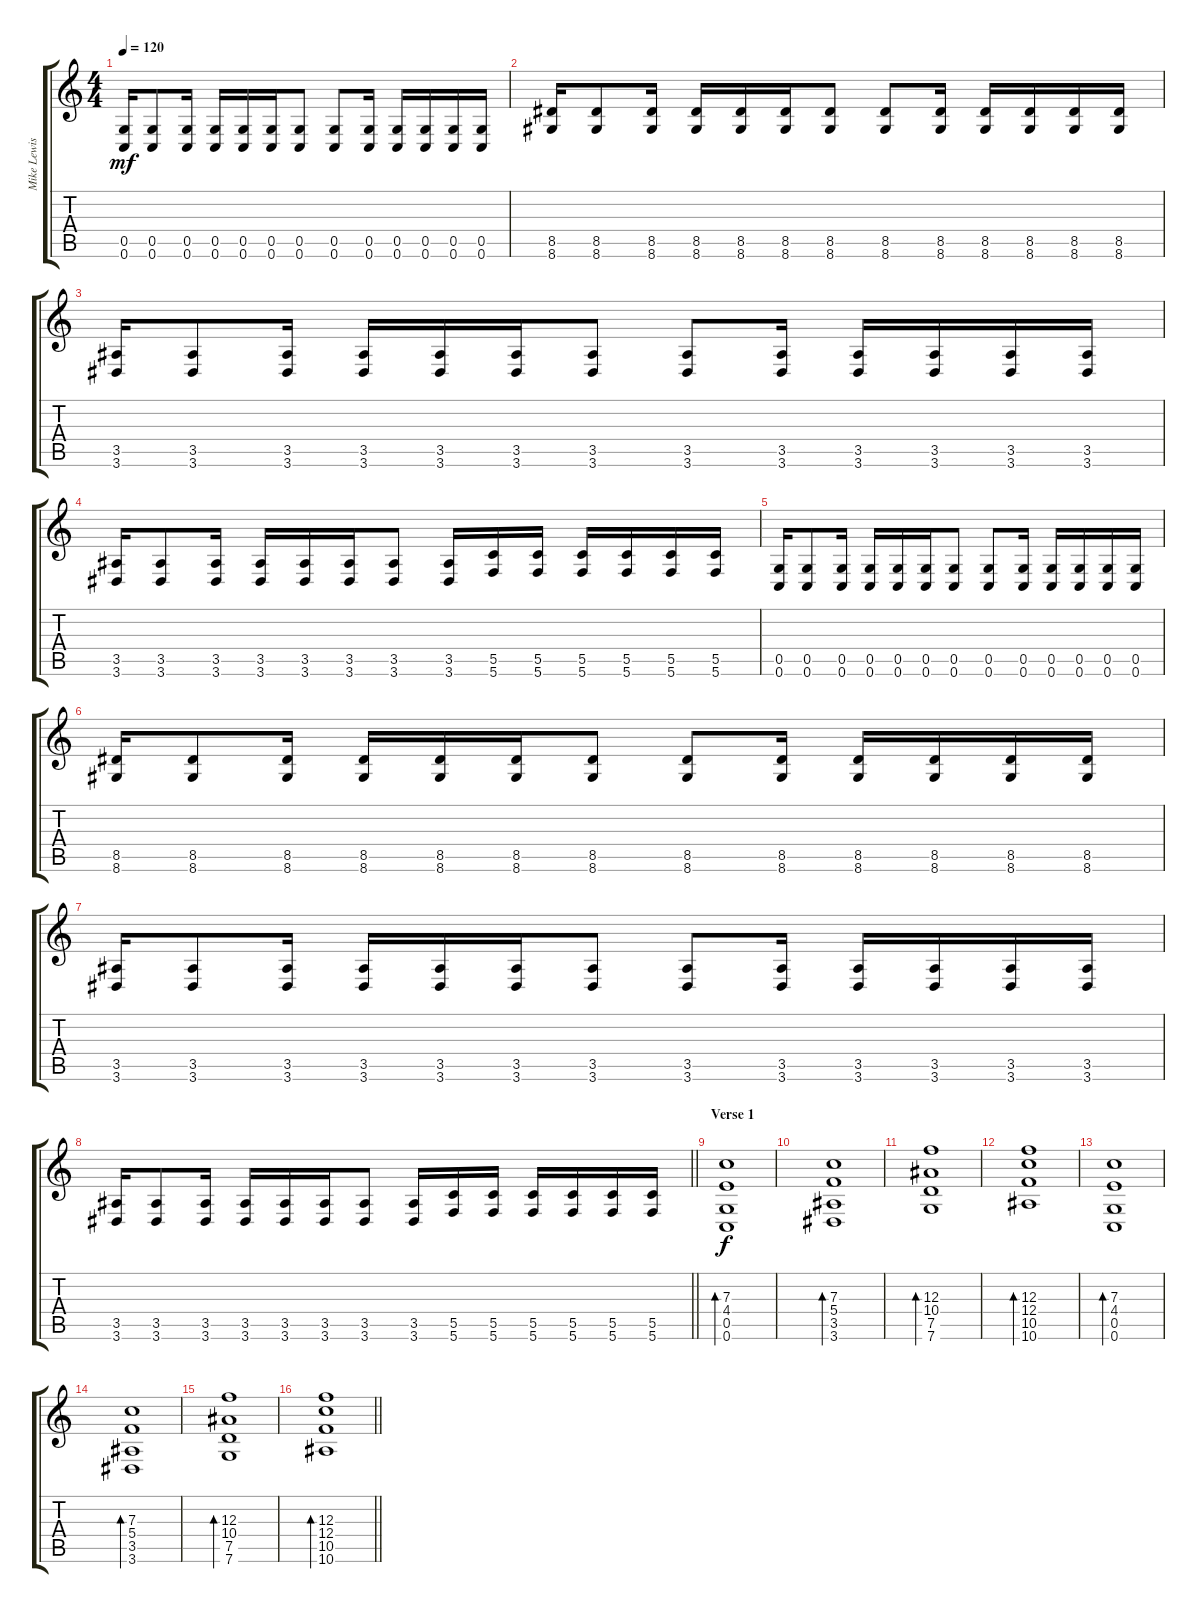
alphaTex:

\track ("Mike Lewis - Guitar" "Mike Lewis") {instrument overdrivenguitar}
\staff {score tabs}
\tuning (D4 A3 F3 C3 G2 C2) {hide}
\ts (4 4)
\tempo 120
\clef g2
\ks c
(0.5 0.6).16{dy mf} (0.5 0.6).8 (0.5 0.6).16 (0.5 0.6).16 (0.5 0.6).16 (0.5 0.6).16 (0.5 0.6).8 (0.5 0.6).8 (0.5 0.6).16 (0.5 0.6).16 (0.5 0.6).16 (0.5 0.6).16 (0.5 0.6).16 |
(8.5 8.6).16 (8.5 8.6).8 (8.5 8.6).16 (8.5 8.6).16 (8.5 8.6).16 (8.5 8.6).16 (8.5 8.6).8 (8.5 8.6).8 (8.5 8.6).16 (8.5 8.6).16 (8.5 8.6).16 (8.5 8.6).16 (8.5 8.6).16 |
(3.5 3.6).16 (3.5 3.6).8 (3.5 3.6).16 (3.5 3.6).16 (3.5 3.6).16 (3.5 3.6).16 (3.5 3.6).8 (3.5 3.6).8 (3.5 3.6).16 (3.5 3.6).16 (3.5 3.6).16 (3.5 3.6).16 (3.5 3.6).16 |
(3.5 3.6).16 (3.5 3.6).8 (3.5 3.6).16 (3.5 3.6).16 (3.5 3.6).16 (3.5 3.6).16 (3.5 3.6).8 (3.5 3.6).16 (5.5 5.6).16 (5.5 5.6).16 (5.5 5.6).16 (5.5 5.6).16 (5.5 5.6).16 (5.5 5.6).16 |
(0.5 0.6).16 (0.5 0.6).8 (0.5 0.6).16 (0.5 0.6).16 (0.5 0.6).16 (0.5 0.6).16 (0.5 0.6).8 (0.5 0.6).8 (0.5 0.6).16 (0.5 0.6).16 (0.5 0.6).16 (0.5 0.6).16 (0.5 0.6).16 |
(8.5 8.6).16 (8.5 8.6).8 (8.5 8.6).16 (8.5 8.6).16 (8.5 8.6).16 (8.5 8.6).16 (8.5 8.6).8 (8.5 8.6).8 (8.5 8.6).16 (8.5 8.6).16 (8.5 8.6).16 (8.5 8.6).16 (8.5 8.6).16 |
(3.5 3.6).16 (3.5 3.6).8 (3.5 3.6).16 (3.5 3.6).16 (3.5 3.6).16 (3.5 3.6).16 (3.5 3.6).8 (3.5 3.6).8 (3.5 3.6).16 (3.5 3.6).16 (3.5 3.6).16 (3.5 3.6).16 (3.5 3.6).16 |
\barLineRight lightlight
(3.5 3.6).16 (3.5 3.6).8 (3.5 3.6).16 (3.5 3.6).16 (3.5 3.6).16 (3.5 3.6).16 (3.5 3.6).8 (3.5 3.6).16 (5.5 5.6).16 (5.5 5.6).16 (5.5 5.6).16 (5.5 5.6).16 (5.5 5.6).16 (5.5 5.6).16 |
\section ("" "Verse 1")
(7.3 4.4 0.5 0.6).1{bd 120 dy f instrument electricguitarjazz} |
(7.3 5.4 3.5 3.6).1{bd 120} |
(12.3 10.4 7.5 7.6).1{bd 120} |
(12.3 12.4 10.5 10.6).1{bd 120} |
(7.3 4.4 0.5 0.6).1{bd 120} |
(7.3 5.4 3.5 3.6).1{bd 120} |
(12.3 10.4 7.5 7.6).1{bd 120} |
\barLineRight lightlight
(12.3 12.4 10.5 10.6).1{bd 120}
